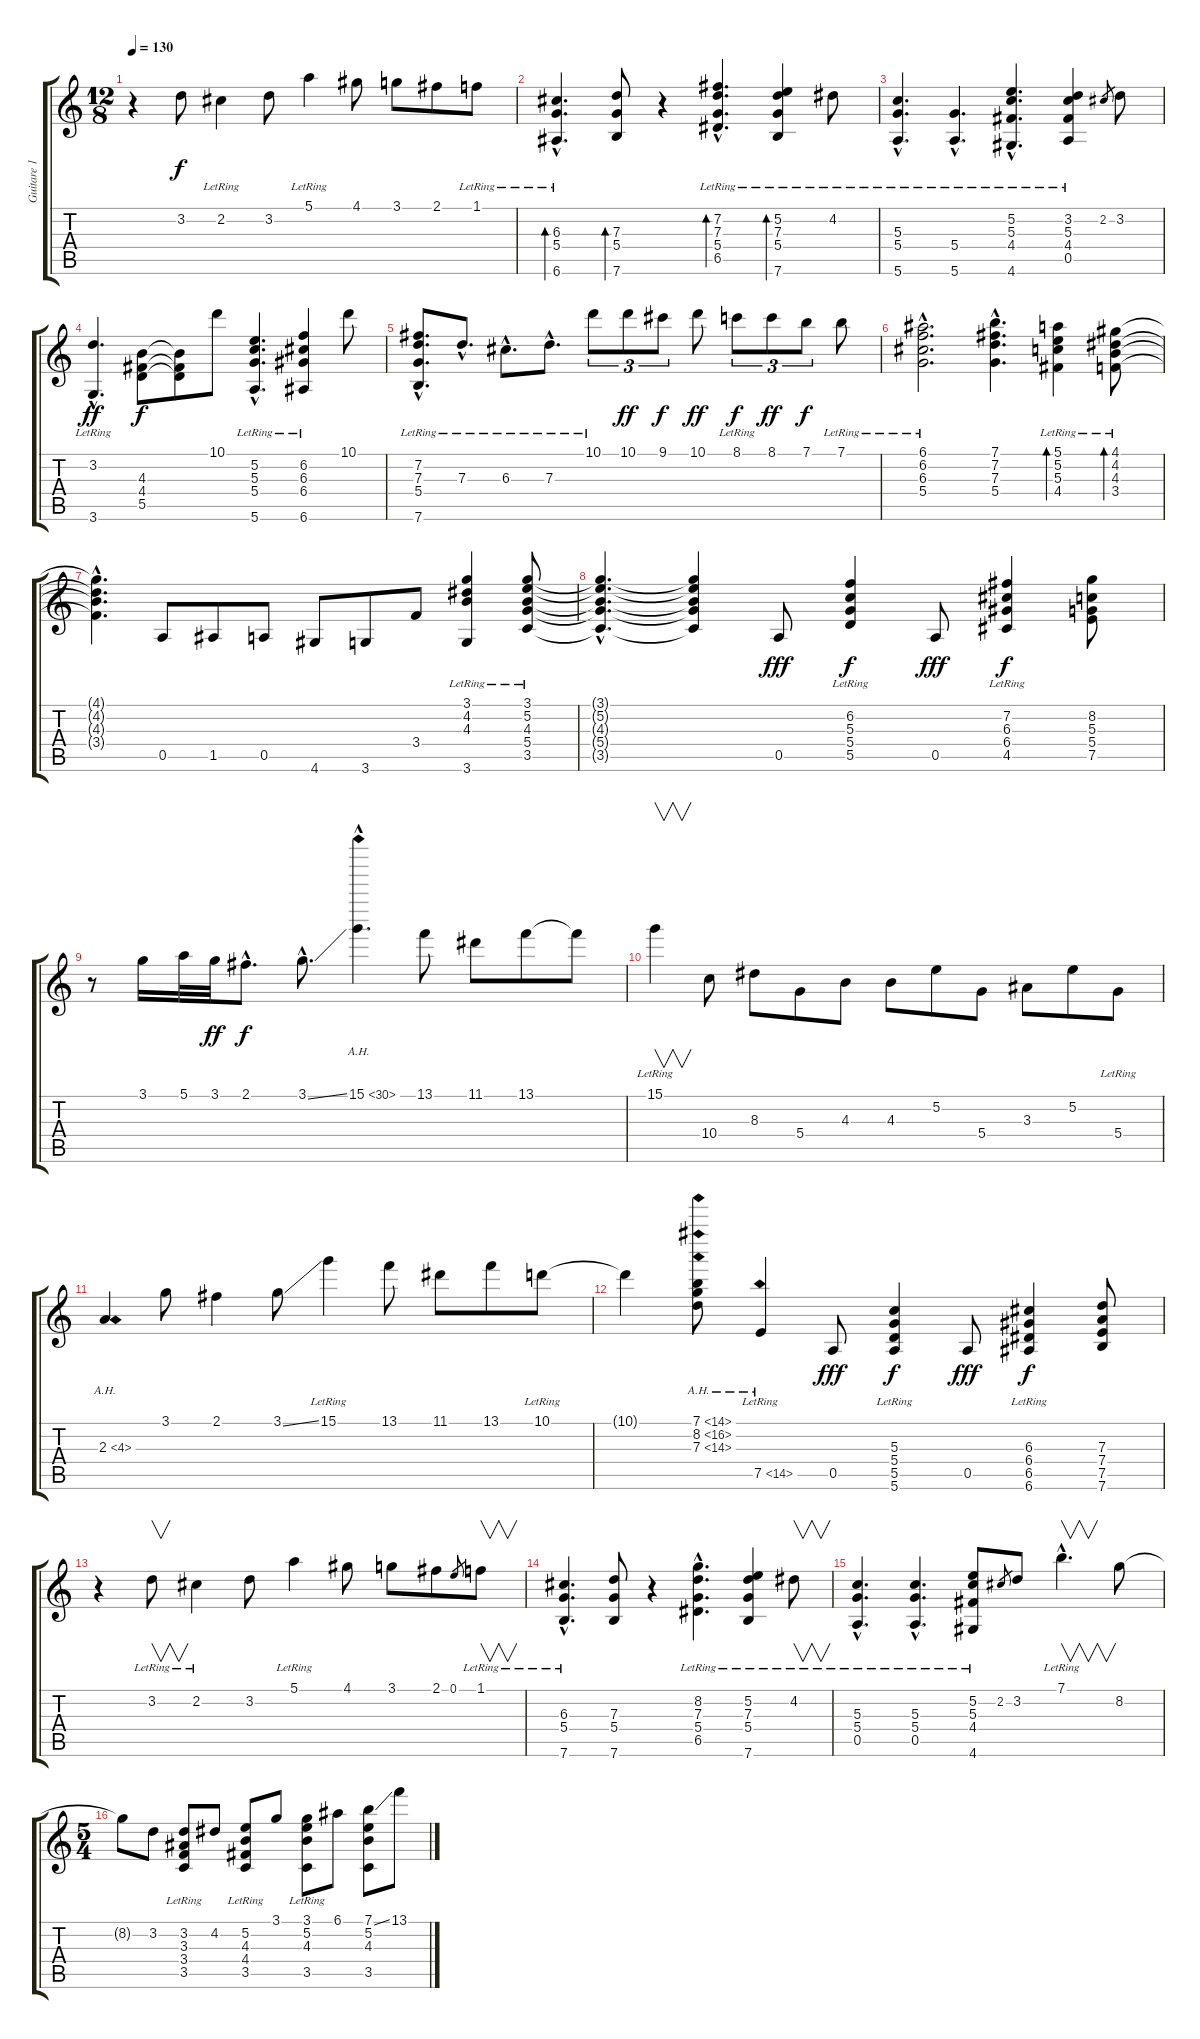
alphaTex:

\track ("Guitare 1" "Guitare 1") {instrument acousticguitarsteel}
\staff {score tabs}
\tuning (E4 B3 G3 D3 A2 E2) {hide}
\ts (12 8)
\tempo 130
\clef g2
\ks c
r.4{dy f} 3.2.8 2.2{lr}.4 3.2.8 5.1{lr}.4 4.1.8 3.1.8 2.1.8 1.1{lr}.8 |
(6.3{hac} 5.4{hac} 6.6{hac lr}).4{d bd 120} (7.3 5.4 7.6).8{bd 240} r.4 (7.2{hac} 7.3{hac} 5.4{hac} 6.5{hac lr}).4{d bd 120} (5.2 7.3 5.4 7.6{lr}).4{bd 480} 4.2{lr}.8 |
(5.3{hac lr} 5.4{hac} 5.6{hac lr}).4{d} (5.4{hac} 5.6{hac lr}).4{d} (5.2{hac} 5.3{hac} 4.4{hac} 4.6{hac lr}).4{d} (3.2 5.3 4.4 0.5{lr}).4 2.2.8{gr} 3.2.8 |
(3.2{hac lr} 3.6{hac lr}).4{d dy ff} (4.3 4.4 5.5).8{dy f} (4.3{t} 4.4{t} 5.5{t}).8 10.1.8 (5.2{hac} 5.3{hac} 5.4{hac} 5.6{hac lr}).4{d} (6.2 6.3 6.4 6.6{lr}).4 10.1.8 |
(7.2{hac} 7.3{hac} 5.4{hac} 7.6{hac lr}).8{d} 7.3{hac lr}.8{d} 6.3{hac lr}.8{d} 7.3{hac lr}.8{d} 10.1{lr}.8{tu (3 2)} 10.1.8{tu (3 2) dy ff} 9.1.8{tu (3 2) dy f} 10.1.8{dy ff} 8.1{lr}.8{tu (3 2) dy f} 8.1.8{tu (3 2) dy ff} 7.1.8{tu (3 2) dy f} 7.1{lr}.8 |
(6.1{hac lr} 6.2{hac} 6.3{hac lr} 5.4{hac lr}).2{d} (7.1{hac} 7.2{hac} 7.3{hac} 5.4{hac}).4{d} (5.1{lr} 5.2{lr} 5.3{lr} 4.4{lr}).4{bd 120} (4.1{lr} 4.2{lr} 4.3{lr} 3.4{lr}).8{bd 120} |
(4.1{hac t} 4.2{hac t} 4.3{hac t} 3.4{hac t}).4{d} 0.5.8 1.5.8 0.5.8 4.6.8 3.6.8 3.4.8 (3.1 4.2 4.3 3.6{lr}).4 (3.1{lr} 5.2{lr} 4.3 5.4{lr} 3.5{lr}).8 |
(3.1{hac t} 5.2{hac t} 4.3{hac t} 5.4{hac t} 3.5{hac t}).4{d} (3.1{t} 5.2{t} 4.3{t} 5.4{t} 3.5{t}).4 0.5.8{dy fff} (6.2 5.3 5.4{lr} 5.5{lr}).4{dy f} 0.5.8{dy fff} (7.2 6.3 6.4{lr} 4.5{lr}).4{dy f} (8.2 5.3 5.4 7.5).8 |
r.8 3.1.16 5.1.32 3.1.32{dy ff} 2.1{hac}.8{d dy f} 3.1{ss hac}.8{d} 15.1{ah 15 hac}.4{d} 13.1.8 11.1.8 13.1.8 13.1{t}.8 |
15.1{lr}.4{v} 10.4.8 8.3.8 5.4.8 4.3.8 4.3.8 5.2.8 5.4.8 3.3.8 5.2.8 5.4{lr}.8 |
2.3{ah 2}.4 3.1.8 2.1.4 3.1{ss}.8 15.1{lr}.4 13.1.8 11.1.8 13.1.8 10.1{lr}.8 |
10.1{t}.4 (7.1{ah 7} 8.2{ah 8} 7.3{ah 7}).8 7.5{ah 7 lr}.4 0.5.8{dy fff} (5.3{lr} 5.4{lr} 5.5{lr} 5.6{lr}).4{dy f} 0.5.8{dy fff} (6.3{lr} 6.4{lr} 6.5{lr} 6.6{lr}).4{dy f} (7.3 7.4 7.5 7.6).8 |
r.4 3.2{lr}.8{v} 2.2{lr}.4 3.2.8 5.1{lr}.4 4.1.8 3.1.8 2.1.8 0.1.8{gr} 1.1{lr}.8{v} |
(6.3{hac} 5.4{hac} 7.6{hac lr}).4{d} (7.3 5.4 7.6).8 r.4 (8.2{hac} 7.3{hac} 5.4{hac} 6.5{hac lr}).4{d} (5.2 7.3 5.4 7.6{lr}).4 4.2{lr}.8{v} |
(5.3{hac} 5.4{hac} 0.5{hac lr}).4{d} (5.3{hac} 5.4{hac} 0.5{hac lr}).4{d} (5.2 5.3 4.4 4.6{lr}).8 2.2.8{gr} 3.2.8 7.1{hac lr}.4{v d} 8.2.8 |
\ts (5 4)
8.2{t}.8 3.2.8 (3.2 3.3 3.4 3.5{lr}).8 4.2.8 (5.2 4.3 4.4 3.5{lr}).8 3.1.8 (3.1 5.2 4.3 3.5{lr}).8 6.1.8 (7.1{ss} 5.2 4.3 3.5).8 13.1.8
